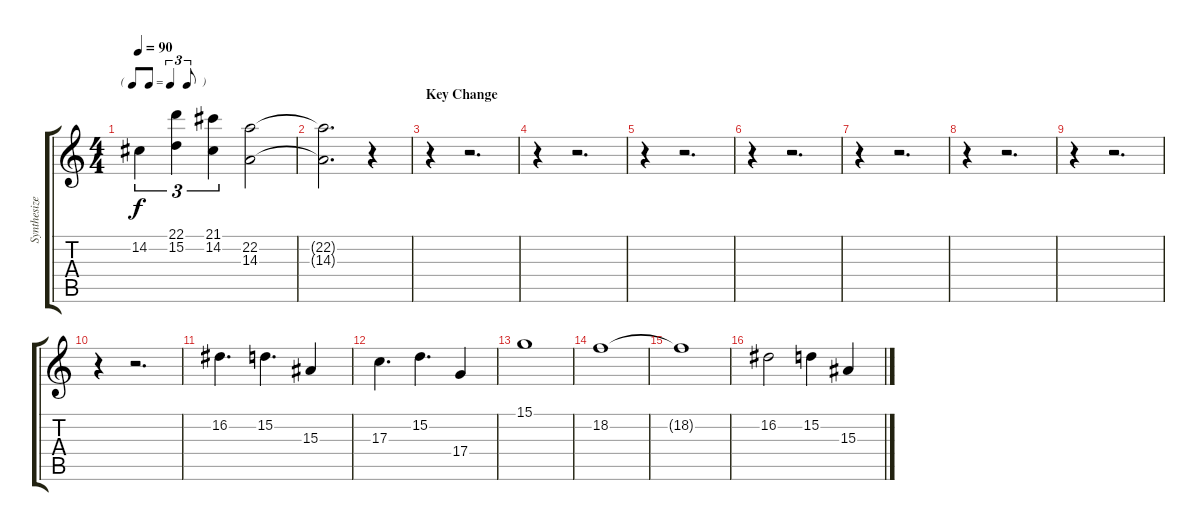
\track ("Synthesizer" "Synthesize") {instrument violin}
\staff {score tabs}
\tuning (E4 B3 G3 D3 A2 E2) {hide}
\ts (4 4)
\tf triplet8th
\tempo 90
\clef g2
\ks c
14.2{t}.4{tu (3 2) dy f} (22.1 15.2).4{tu (3 2)} (21.1 14.2).4{tu (3 2)} (22.2 14.3).2 |
(22.2{t} 14.3{t}).2{d} r.4 |
\section ("" "Key Change")
r.4 r.2{d} |
r.4 r.2{d} |
r.4 r.2{d} |
r.4 r.2{d} |
r.4 r.2{d} |
r.4 r.2{d} |
r.4 r.2{d} |
r.4 r.2{d} |
16.2.4{d} 15.2.4{d} 15.3.4 |
17.3.4{d} 15.2.4{d} 17.4.4 |
15.1.1 |
18.2.1 |
18.2{t}.1 |
16.2.2 15.2.4 15.3.4
